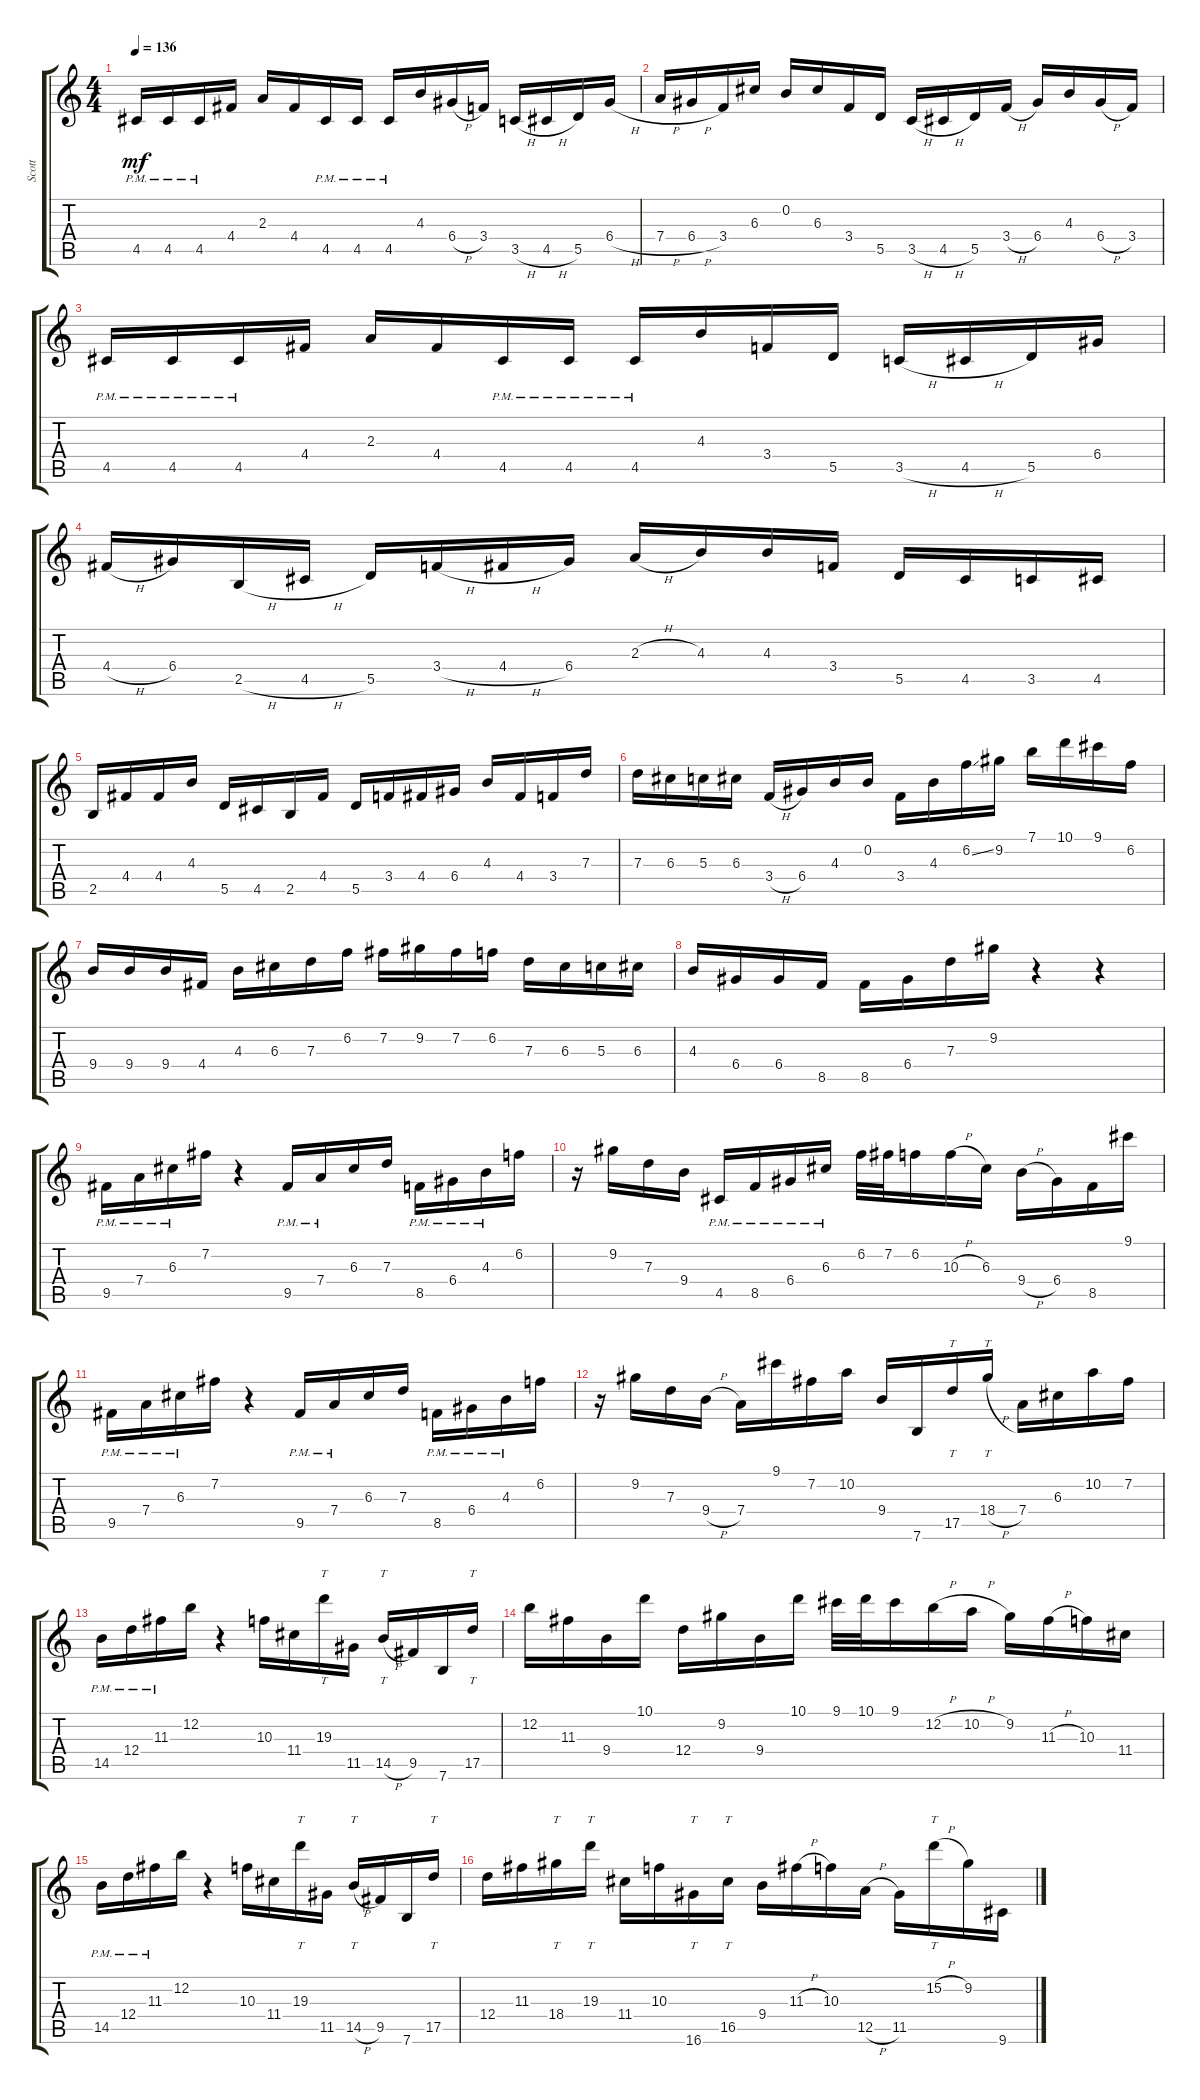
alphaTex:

\track ("Scott" "Scott") {instrument acousticguitarsteel}
\staff {score tabs}
\tuning (E4 B3 G3 D3 A2 E2) {hide}
\ts (4 4)
\tempo 136
\clef g2
\ks c
4.5{pm}.16{dy mf} 4.5{pm}.16 4.5{pm}.16 4.4.16 2.3.16 4.4.16 4.5{pm}.16 4.5{pm}.16 4.5{pm}.16 4.3.16 6.4{h}.16 3.4.16 3.5{h}.16 4.5{h}.16 5.5.16 6.4{h}.16 |
7.4{h}.16 6.4{h}.16 3.4.16 6.3.16 0.2.16 6.3.16 3.4.16 5.5.16 3.5{h}.16 4.5{h}.16 5.5.16 3.4{h}.16 6.4.16 4.3.16 6.4{h}.16 3.4.16 |
4.5{pm}.16 4.5{pm}.16 4.5{pm}.16 4.4.16 2.3.16 4.4.16 4.5{pm}.16 4.5{pm}.16 4.5{pm}.16 4.3.16 3.4.16 5.5.16 3.5{h}.16 4.5{h}.16 5.5.16 6.4.16 |
4.4{h}.16 6.4.16 2.5{h}.16 4.5{h}.16 5.5.16 3.4{h}.16 4.4{h}.16 6.4.16 2.3{h}.16 4.3.16 4.3.16 3.4.16 5.5.16 4.5.16 3.5.16 4.5.16 |
2.5.16 4.4.16 4.4.16 4.3.16 5.5.16 4.5.16 2.5.16 4.4.16 5.5.16 3.4.16 4.4.16 6.4.16 4.3.16 4.4.16 3.4.16 7.3.16 |
7.3.16 6.3.16 5.3.16 6.3.16 3.4{h}.16 6.4.16 4.3.16 0.2.16 3.4.16 4.3.16 6.2{ss}.16 9.2.16 7.1.16 10.1.16 9.1.16 6.2.16 |
9.4.16 9.4.16 9.4.16 4.4.16 4.3.16 6.3.16 7.3.16 6.2.16 7.2.16 9.2.16 7.2.16 6.2.16 7.3.16 6.3.16 5.3.16 6.3.16 |
4.3.16 6.4.16 6.4.16 8.5.16 8.5.16 6.4.16 7.3.16 9.2.16 r.4 r.4 |
9.5{pm}.16 7.4{pm}.16 6.3{pm}.16 7.2.16 r.4 9.5{pm}.16 7.4{pm}.16 6.3.16 7.3.16 8.5{pm}.16 6.4{pm}.16 4.3{pm}.16 6.2.16 |
r.16 9.2.16 7.3.16 9.4.16 4.5{pm}.16 8.5{pm}.16 6.4{pm}.16 6.3{pm}.16 6.2.32 7.2.32 6.2.16 10.3{h}.16 6.3.16 9.4{h}.16 6.4.16 8.5.16 9.1.16 |
9.5{pm}.16 7.4{pm}.16 6.3{pm}.16 7.2.16 r.4 9.5{pm}.16 7.4{pm}.16 6.3.16 7.3.16 8.5{pm}.16 6.4{pm}.16 4.3{pm}.16 6.2.16 |
r.16 9.2.16 7.3.16 9.4{h}.16 7.4.16 9.1.16 7.2.16 10.2.16 9.4.16 7.6.16 17.5.16{tt} 18.4{h}.16{tt} 7.4.16 6.3.16 10.2.16 7.2.16 |
14.5{pm}.16 12.4{pm}.16 11.3{pm}.16 12.2.16 r.4 10.3.16 11.4.16 19.3.16{tt} 11.5.16 14.5{h}.16{tt} 9.5.16 7.6.16 17.5.16{tt} |
12.2.16 11.3.16 9.4.16 10.1.16 12.4.16 9.2.16 9.4.16 10.1.16 9.1.32 10.1.32 9.1.16 12.2{h}.16 10.2{h}.16 9.2.16 11.3{h}.16 10.3.16 11.4.16 |
14.5{pm}.16 12.4{pm}.16 11.3{pm}.16 12.2.16 r.4 10.3.16 11.4.16 19.3.16{tt} 11.5.16 14.5{h}.16{tt} 9.5.16 7.6.16 17.5.16{tt} |
12.4.16 11.3.16 18.4.16{tt} 19.3.16{tt} 11.4.16 10.3.16 16.6.16{tt} 16.5.16{tt} 9.4.16 11.3{h}.16 10.3.16 12.5{h}.16 11.5.16 15.2{h}.16{tt} 9.2.16 9.6.16
